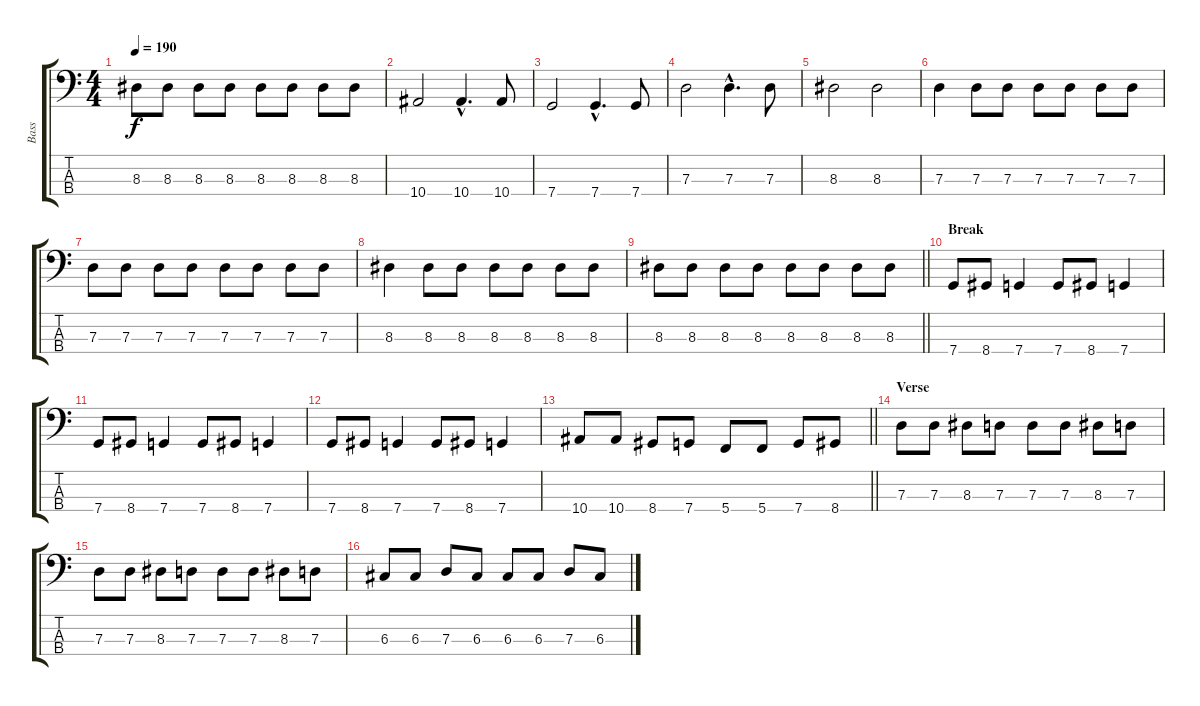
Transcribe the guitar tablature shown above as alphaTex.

\track ("Bass" "Bass") {instrument electricbassfinger}
\staff {score tabs}
\tuning (F2 C2 G1 C1) {hide}
\ts (4 4)
\tempo 190
\clef f4
\ks c
8.3.8{dy f} 8.3.8 8.3.8 8.3.8 8.3.8 8.3.8 8.3.8 8.3.8 |
10.4.2 10.4{hac}.4{d} 10.4.8 |
7.4.2 7.4{hac}.4{d} 7.4.8 |
7.3.2 7.3{hac}.4{d} 7.3.8 |
8.3.2 8.3.2 |
7.3.4 7.3.8 7.3.8 7.3.8 7.3.8 7.3.8 7.3.8 |
7.3.8 7.3.8 7.3.8 7.3.8 7.3.8 7.3.8 7.3.8 7.3.8 |
8.3.4 8.3.8 8.3.8 8.3.8 8.3.8 8.3.8 8.3.8 |
\barLineRight lightlight
8.3.8 8.3.8 8.3.8 8.3.8 8.3.8 8.3.8 8.3.8 8.3.8 |
\section ("" "Break")
7.4.8 8.4.8 7.4.4 7.4.8 8.4.8 7.4.4 |
7.4.8 8.4.8 7.4.4 7.4.8 8.4.8 7.4.4 |
7.4.8 8.4.8 7.4.4 7.4.8 8.4.8 7.4.4 |
\barLineRight lightlight
10.4.8 10.4.8 8.4.8 7.4.8 5.4.8 5.4.8 7.4.8 8.4.8 |
\section ("" "Verse")
7.3.8 7.3.8 8.3.8 7.3.8 7.3.8 7.3.8 8.3.8 7.3.8 |
7.3.8 7.3.8 8.3.8 7.3.8 7.3.8 7.3.8 8.3.8 7.3.8 |
6.3.8 6.3.8 7.3.8 6.3.8 6.3.8 6.3.8 7.3.8 6.3.8
